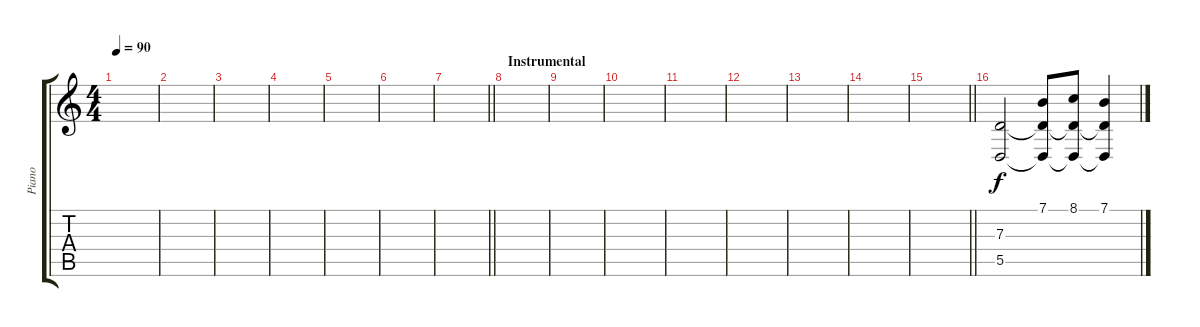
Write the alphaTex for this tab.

\track ("Piano" "Piano") {instrument acousticgrandpiano}
\staff {score tabs}
\tuning (E4 B3 G3 D3 A2 E2) {hide}
\ts (4 4)
\tempo 90
\clef g2
\ks c
|
|
|
|
|
|
\barLineRight lightlight
|
\section ("" "Instrumental")
|
|
|
|
|
|
|
\barLineRight lightlight
|
(7.3 5.5).2 (7.1 7.3{t} 5.5{t}).8 (8.1 7.3{t} 5.5{t}).8 (7.1 7.3{t} 5.5{t}).4
